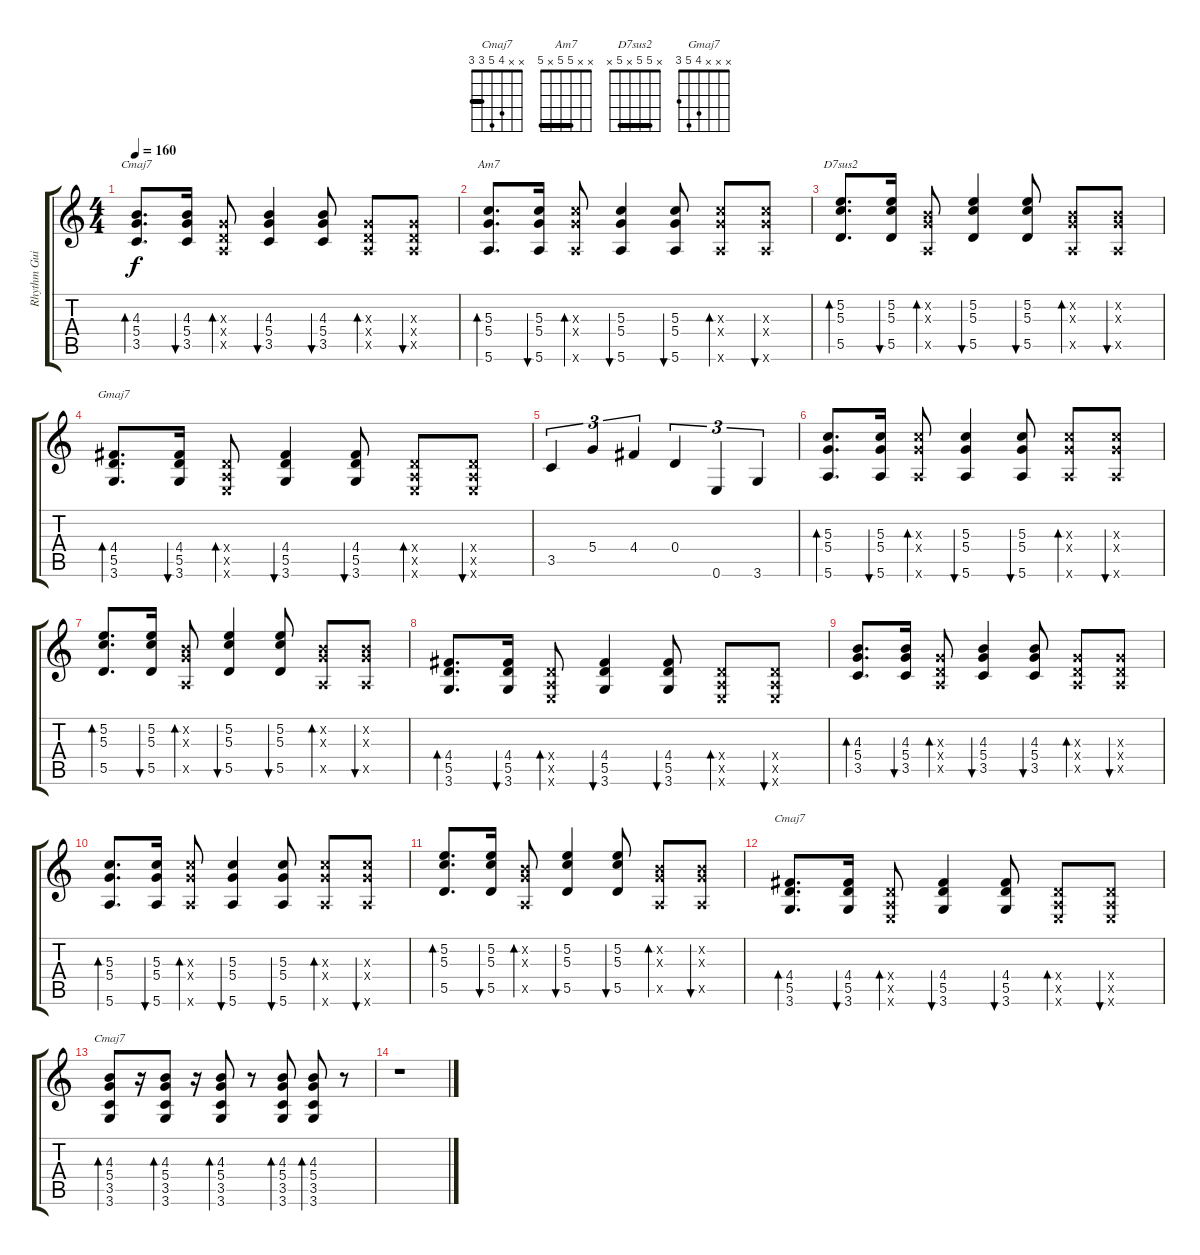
\track ("Rhythm Guitar" "Rhythm Gui") {instrument electricguitarclean}
\staff {score tabs}
\tuning (E4 B3 G3 D3 A2 E2) {hide}
\chord ("Cmaj7" x x 4 5 3 x)
\chord ("Am7" x x 5 5 x 5) {barre 5}
\chord ("D7sus2" x 5 5 x 5 x) {barre 5}
\chord ("Gmaj7" x x x 4 5 3)
\chord ("Cmaj7" x x x 4 5 3)
\chord ("Cmaj7" x x 4 5 3 3) {barre 3}
\ts (4 4)
\tempo 160
\clef g2
\ks c
(4.3 5.4 3.5).8{d bd 30 ch "Cmaj7" dy f} (4.3 5.4 3.5).16{bu 30} (0.3{x} 0.4{x} 0.5{x}).8{bd 30} (4.3 5.4 3.5).4{bu 30} (4.3 5.4 3.5).8{bu 30} (0.3{x} 0.4{x} 0.5{x}).8{bd 30} (0.3{x} 0.4{x} 0.5{x}).8{bu 30} |
(5.3 5.4 5.6).8{d bd 30 ch "Am7"} (5.3 5.4 5.6).16{bu 30} (5.3{x} 5.4{x} 5.6{x}).8{bd 30} (5.3 5.4 5.6).4{bu 30} (5.3 5.4 5.6).8{bu 30} (5.3{x} 5.4{x} 5.6{x}).8{bd 30} (5.3{x} 5.4{x} 5.6{x}).8{bu 30} |
(5.2 5.3 5.5).8{d bd 30 ch "D7sus2"} (5.2 5.3 5.5).16{bu 30} (0.2{x} 0.3{x} 0.5{x}).8{bd 30} (5.2 5.3 5.5).4{bu 30} (5.2 5.3 5.5).8{bu 30} (0.2{x} 0.3{x} 0.5{x}).8{bd 30} (0.2{x} 0.3{x} 0.5{x}).8{bu 30} |
(4.4 5.5 3.6).8{d bd 30 ch "Gmaj7"} (4.4 5.5 3.6).16{bu 30} (0.4{x} 0.5{x} 0.6{x}).8{bd 30} (4.4 5.5 3.6).4{bu 30} (4.4 5.5 3.6).8{bu 30} (0.4{x} 0.5{x} 0.6{x}).8{bd 30} (0.4{x} 0.5{x} 0.6{x}).8{bu 30} |
3.5.4{tu (3 2)} 5.4.4{tu (3 2)} 4.4.4{tu (3 2)} 0.4.4{tu (3 2)} 0.6.4{tu (3 2)} 3.6.4{tu (3 2)} |
(5.3 5.4 5.6).8{d bd 30} (5.3 5.4 5.6).16{bu 30} (5.3{x} 5.4{x} 5.6{x}).8{bd 30} (5.3 5.4 5.6).4{bu 30} (5.3 5.4 5.6).8{bu 30} (5.3{x} 5.4{x} 5.6{x}).8{bd 30} (5.3{x} 5.4{x} 5.6{x}).8{bu 30} |
(5.2 5.3 5.5).8{d bd 30} (5.2 5.3 5.5).16{bu 30} (0.2{x} 0.3{x} 0.5{x}).8{bd 30} (5.2 5.3 5.5).4{bu 30} (5.2 5.3 5.5).8{bu 30} (0.2{x} 0.3{x} 0.5{x}).8{bd 30} (0.2{x} 0.3{x} 0.5{x}).8{bu 30} |
(4.4 5.5 3.6).8{d bd 30} (4.4 5.5 3.6).16{bu 30} (0.4{x} 0.5{x} 0.6{x}).8{bd 30} (4.4 5.5 3.6).4{bu 30} (4.4 5.5 3.6).8{bu 30} (0.4{x} 0.5{x} 0.6{x}).8{bd 30} (0.4{x} 0.5{x} 0.6{x}).8{bu 30} |
(4.3 5.4 3.5).8{d bd 30} (4.3 5.4 3.5).16{bu 30} (0.3{x} 0.4{x} 0.5{x}).8{bd 30} (4.3 5.4 3.5).4{bu 30} (4.3 5.4 3.5).8{bu 30} (0.3{x} 0.4{x} 0.5{x}).8{bd 30} (0.3{x} 0.4{x} 0.5{x}).8{bu 30} |
(5.3 5.4 5.6).8{d bd 30} (5.3 5.4 5.6).16{bu 30} (5.3{x} 5.4{x} 5.6{x}).8{bd 30} (5.3 5.4 5.6).4{bu 30} (5.3 5.4 5.6).8{bu 30} (5.3{x} 5.4{x} 5.6{x}).8{bd 30} (5.3{x} 5.4{x} 5.6{x}).8{bu 30} |
(5.2 5.3 5.5).8{d bd 30} (5.2 5.3 5.5).16{bu 30} (0.2{x} 0.3{x} 0.5{x}).8{bd 30} (5.2 5.3 5.5).4{bu 30} (5.2 5.3 5.5).8{bu 30} (0.2{x} 0.3{x} 0.5{x}).8{bd 30} (0.2{x} 0.3{x} 0.5{x}).8{bu 30} |
(4.4 5.5 3.6).8{d bd 30 ch "Cmaj7"} (4.4 5.5 3.6).16{bu 30} (0.4{x} 0.5{x} 0.6{x}).8{bd 30} (4.4 5.5 3.6).4{bu 30} (4.4 5.5 3.6).8{bu 30} (0.4{x} 0.5{x} 0.6{x}).8{bd 30} (0.4{x} 0.5{x} 0.6{x}).8{bu 30} |
(4.3 5.4 3.5 3.6).8{bd 30 ch "Cmaj7"} r.16 (4.3 5.4 3.5 3.6).8{bd 30} r.16 (4.3 5.4 3.5 3.6).8{bd 30} r.8 (4.3 5.4 3.5 3.6).8{bd 30} (4.3 5.4 3.5 3.6).8{bd 30} r.8 |
r.1
